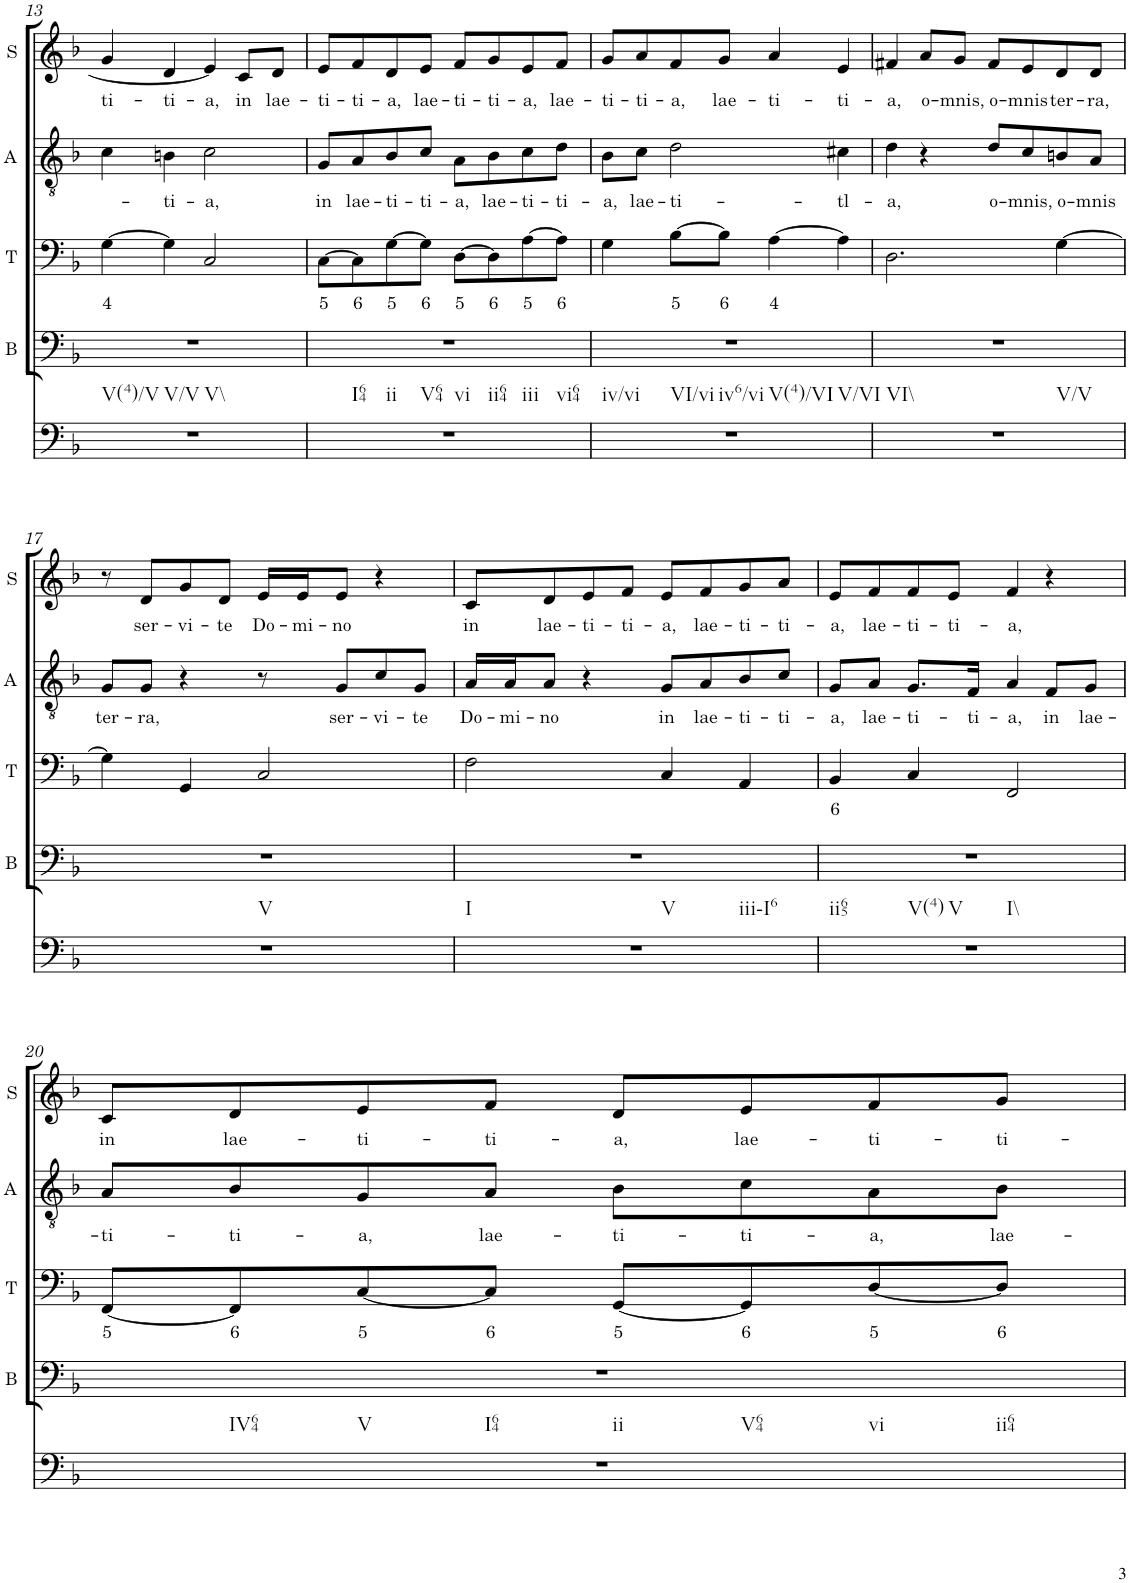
**kern	**kern	**kern	**text	**kern	**text	**kern	**text
*part5	*part4	*part3	*part3	*part2	*part2	*part1	*part1
*staff5	*staff4	*staff3	*staff3	*staff2	*staff2	*staff1	*staff1
*I"Continuo	*I"Bass	*I"Tenor	*	*I"Alto	*	*I"Soprano	*
*	*I'B	*I'T	*	*I'A	*	*I'S	*
!!LO:PB:g=z
*clefF4	*clefF4	*clefF4	*	*clefF4	*	*clefG2	*
*k[b-]	*k[b-]	*k[b-]	*	*k[b-]	*	*k[b-]	*
*	*	*M4/4	*	*M4/4	*	*M4/4	*
=13	=13	=13	=13	=13	=13	=13	=13
!LO:TX:b:t=V(4)/V	!	!	!	!	!	!	!
!LO:TX:b:t=V/V	!	!	!	!	!	!	!
!LO:TX:b:t=V\\	!	!	!	!	!	!	!
!	!	!	!LO:LY:b	!	!	!	!LO:LY:b
1r	1r	[4G\	4	4c\	.	4g/	ti-
!	!	!	!	!	!LO:LY:b	!	!LO:LY:b
.	.	4G\]	.	4Bn\	ti-	4d/	ti-
!	!	!	!	!	!LO:LY:b	!	!LO:LY:b
.	.	2C/	.	2c\	a,	4e/]	a,
!	!	!	!	!	!	!	!LO:LY:b
.	.	.	.	.	.	8c/L	in
!	!	!	!	!	!	!	!LO:LY:b
.	.	.	.	.	.	8d/J	lae-
=14	=14	=14	=14	=14	=14	=14	=14
!LO:TX:b:t=I64	!	!	!	!	!	!	!
!LO:TX:b:t=ii	!	!	!	!	!	!	!
!LO:TX:b:t=V64	!	!	!	!	!	!	!
!LO:TX:b:t=vi	!	!	!	!	!	!	!
!LO:TX:b:t=ii64	!	!	!	!	!	!	!
!LO:TX:b:t=iii	!	!	!	!	!	!	!
!LO:TX:b:t=vi64	!	!	!	!	!	!	!
!	!	!	!LO:LY:b	!	!LO:LY:b	!	!LO:LY:b
1r	1r	[8C\L	5	8G/L	in	8e/L	ti-
!	!	!	!LO:LY:b	!	!LO:LY:b	!	!LO:LY:b
.	.	8C\]	6	8A/	lae-	8f/	ti-
!	!	!	!LO:LY:b	!	!LO:LY:b	!	!LO:LY:b
.	.	[8G\	5	8B-/	ti-	8d/	a,
!	!	!	!LO:LY:b	!	!LO:LY:b	!	!LO:LY:b
.	.	8G\J]	6	8c/J	ti-	8e/J	lae-
!	!	!	!LO:LY:b	!	!LO:LY:b	!	!LO:LY:b
.	.	[8D\L	5	8A\L	a,	8f/L	ti-
!	!	!	!LO:LY:b	!	!LO:LY:b	!	!LO:LY:b
.	.	8D\]	6	8B-\	lae-	8g/	ti-
!	!	!	!LO:LY:b	!	!LO:LY:b	!	!LO:LY:b
.	.	[8A\	5	8c\	ti-	8e/	a,
!	!	!	!LO:LY:b	!	!LO:LY:b	!	!LO:LY:b
.	.	8A\J]	6	8d\J	ti-	8f/J	lae-
=15	=15	=15	=15	=15	=15	=15	=15
!LO:TX:b:t=iv/vi	!	!	!	!	!	!	!
!LO:TX:b:t=VI/vi	!	!	!	!	!	!	!
!LO:TX:b:t=iv6/vi	!	!	!	!	!	!	!
!LO:TX:b:t=V(4)/VI	!	!	!	!	!	!	!
!LO:TX:b:t=V/VI	!	!	!	!	!	!	!
!	!	!	!	!	!LO:LY:b	!	!LO:LY:b
1r	1r	4G\	.	8B-\L	a,	8g/L	ti-
!	!	!	!	!	!LO:LY:b	!	!LO:LY:b
.	.	.	.	8c\J	lae-	8a/	ti-
!	!	!	!LO:LY:b	!	!LO:LY:b	!	!LO:LY:b
.	.	[8B-\L	5	2d\	ti-	8f/	a,
!	!	!	!LO:LY:b	!	!	!	!LO:LY:b
.	.	8B-\J]	6	.	.	8g/J	lae-
!	!	!	!LO:LY:b	!	!	!	!LO:LY:b
.	.	[4A\	4	.	.	4a/	ti-
!	!	!	!	!	!LO:LY:b	!	!LO:LY:b
.	.	4A\]	.	4c#X\	tl-	4e/	ti-
=16	=16	=16	=16	=16	=16	=16	=16
!LO:TX:b:t=VI\\	!	!	!	!	!	!	!
!LO:TX:b:t=V/V	!	!	!	!	!	!	!
!	!	!	!	!	!LO:LY:b	!	!LO:LY:b
1r	1r	2.D\	.	4d\	a,	4f#X/	a,
!	!	!	!	!	!	!	!LO:LY:b
.	.	.	.	4r	.	8a/L	o-
!	!	!	!	!	!	!	!LO:LY:b
.	.	.	.	.	.	8g/J	mnis,
!	!	!	!	!	!LO:LY:b	!	!LO:LY:b
.	.	.	.	8d/L	o-	8f#/L	o-
!	!	!	!	!	!LO:LY:b	!	!LO:LY:b
.	.	.	.	8c/	mnis,	8e/	mnis
!	!	!	!	!	!LO:LY:b	!	!LO:LY:b
.	.	[4G\	.	8Bn/	o-	8d/	ter-
!	!	!	!	!	!LO:LY:b	!	!LO:LY:b
.	.	.	.	8A/J	mnis	8d/J	ra,
!!LO:LB:g=z
=17	=17	=17	=17	=17	=17	=17	=17
!LO:TX:b:t=V	!	!	!	!	!	!	!
!	!	!	!	!	!LO:LY:b	!	!
1r	1r	4G\]	.	8G/L	ter-	8r	.
!	!	!	!	!	!LO:LY:b	!	!LO:LY:b
.	.	.	.	8G/J	ra,	8d/L	ser-
!	!	!	!	!	!	!	!LO:LY:b
.	.	4GG/	.	4r	.	8g/	vi-
!	!	!	!	!	!	!	!LO:LY:b
.	.	.	.	.	.	8d/J	te
!	!	!	!	!	!	!	!LO:LY:b
.	.	2C/	.	8r	.	16e/LL	Do-
!	!	!	!	!	!	!	!LO:LY:b
.	.	.	.	.	.	16e/J	mi-
!	!	!	!	!	!LO:LY:b	!	!LO:LY:b
.	.	.	.	8G/L	ser-	8e/J	no
!	!	!	!	!	!LO:LY:b	!	!
.	.	.	.	8c/	vi-	4r	.
!	!	!	!	!	!LO:LY:b	!	!
.	.	.	.	8G/J	te	.	.
=18	=18	=18	=18	=18	=18	=18	=18
!LO:TX:b:t=I	!	!	!	!	!	!	!
!LO:TX:b:t=V	!	!	!	!	!	!	!
!LO:TX:b:t=iii-I6	!	!	!	!	!	!	!
!	!	!	!	!	!LO:LY:b	!	!LO:LY:b
1r	1r	2F\	.	16A/LL	Do-	8c/L	in
!	!	!	!	!	!LO:LY:b	!	!
.	.	.	.	16A/J	mi-	.	.
!	!	!	!	!	!LO:LY:b	!	!LO:LY:b
.	.	.	.	8A/J	no	8d/	lae-
!	!	!	!	!	!	!	!LO:LY:b
.	.	.	.	4r	.	8e/	ti-
!	!	!	!	!	!	!	!LO:LY:b
.	.	.	.	.	.	8f/J	ti-
!	!	!	!	!	!LO:LY:b	!	!LO:LY:b
.	.	4C/	.	8G/L	in	8e/L	a,
!	!	!	!	!	!LO:LY:b	!	!LO:LY:b
.	.	.	.	8A/	lae-	8f/	lae-
!	!	!	!	!	!LO:LY:b	!	!LO:LY:b
.	.	4AA/	.	8B-/	ti-	8g/	ti-
!	!	!	!	!	!LO:LY:b	!	!LO:LY:b
.	.	.	.	8c/J	ti-	8a/J	ti-
=19	=19	=19	=19	=19	=19	=19	=19
!LO:TX:b:t=ii65	!	!	!	!	!	!	!
!LO:TX:b:t=V(4)	!	!	!	!	!	!	!
!LO:TX:b:t=V	!	!	!	!	!	!	!
!LO:TX:b:t=I\\	!	!	!	!	!	!	!
!	!	!	!LO:LY:b	!	!LO:LY:b	!	!LO:LY:b
1r	1r	4BB-/	6	8G/L	a,	8e/L	a,
!	!	!	!	!	!LO:LY:b	!	!LO:LY:b
.	.	.	.	8A/J	lae-	8f/	lae-
!	!	!	!	!	!LO:LY:b	!	!LO:LY:b
.	.	4C/	.	8.G/L	ti-	8f/	ti-
!	!	!	!	!	!	!	!LO:LY:b
.	.	.	.	.	.	8e/J	ti-
!	!	!	!	!	!LO:LY:b	!	!
.	.	.	.	16F/Jk	ti-	.	.
!	!	!	!	!	!LO:LY:b	!	!LO:LY:b
.	.	2FF/	.	4A/	a,	4f/	a,
!	!	!	!	!	!LO:LY:b	!	!
.	.	.	.	8F/L	in	4r	.
!	!	!	!	!	!LO:LY:b	!	!
.	.	.	.	8G/J	lae-	.	.
!!LO:LB:g=z
=20	=20	=20	=20	=20	=20	=20	=20
!LO:TX:b:t=IV64	!	!	!	!	!	!	!
!LO:TX:b:t=V	!	!	!	!	!	!	!
!LO:TX:b:t=I64	!	!	!	!	!	!	!
!LO:TX:b:t=ii	!	!	!	!	!	!	!
!LO:TX:b:t=V64	!	!	!	!	!	!	!
!LO:TX:b:t=vi	!	!	!	!	!	!	!
!LO:TX:b:t=ii64	!	!	!	!	!	!	!
!	!	!	!LO:LY:b	!	!LO:LY:b	!	!LO:LY:b
1r	1r	[8FF/L	5	8A/L	ti-	8c/L	in
!	!	!	!LO:LY:b	!	!LO:LY:b	!	!LO:LY:b
.	.	8FF/]	6	8B-/	ti-	8d/	lae-
!	!	!	!LO:LY:b	!	!LO:LY:b	!	!LO:LY:b
.	.	[8C/	5	8G/	a,	8e/	ti-
!	!	!	!LO:LY:b	!	!LO:LY:b	!	!LO:LY:b
.	.	8C/J]	6	8A/J	lae-	8f/J	ti-
!	!	!	!LO:LY:b	!	!LO:LY:b	!	!LO:LY:b
.	.	[8GG/L	5	8B-\L	ti-	8d/L	a,
!	!	!	!LO:LY:b	!	!LO:LY:b	!	!LO:LY:b
.	.	8GG/]	6	8c\	ti-	8e/	lae-
!	!	!	!LO:LY:b	!	!LO:LY:b	!	!LO:LY:b
.	.	[8D/	5	8A\	a,	8f/	ti-
!	!	!	!LO:LY:b	!	!LO:LY:b	!	!LO:LY:b
.	.	8D/J]	6	8B-\J	lae-	8g/J	ti-
=	=	=	=	=	=	=	=
*-	*-	*-	*-	*-	*-	*-	*-
